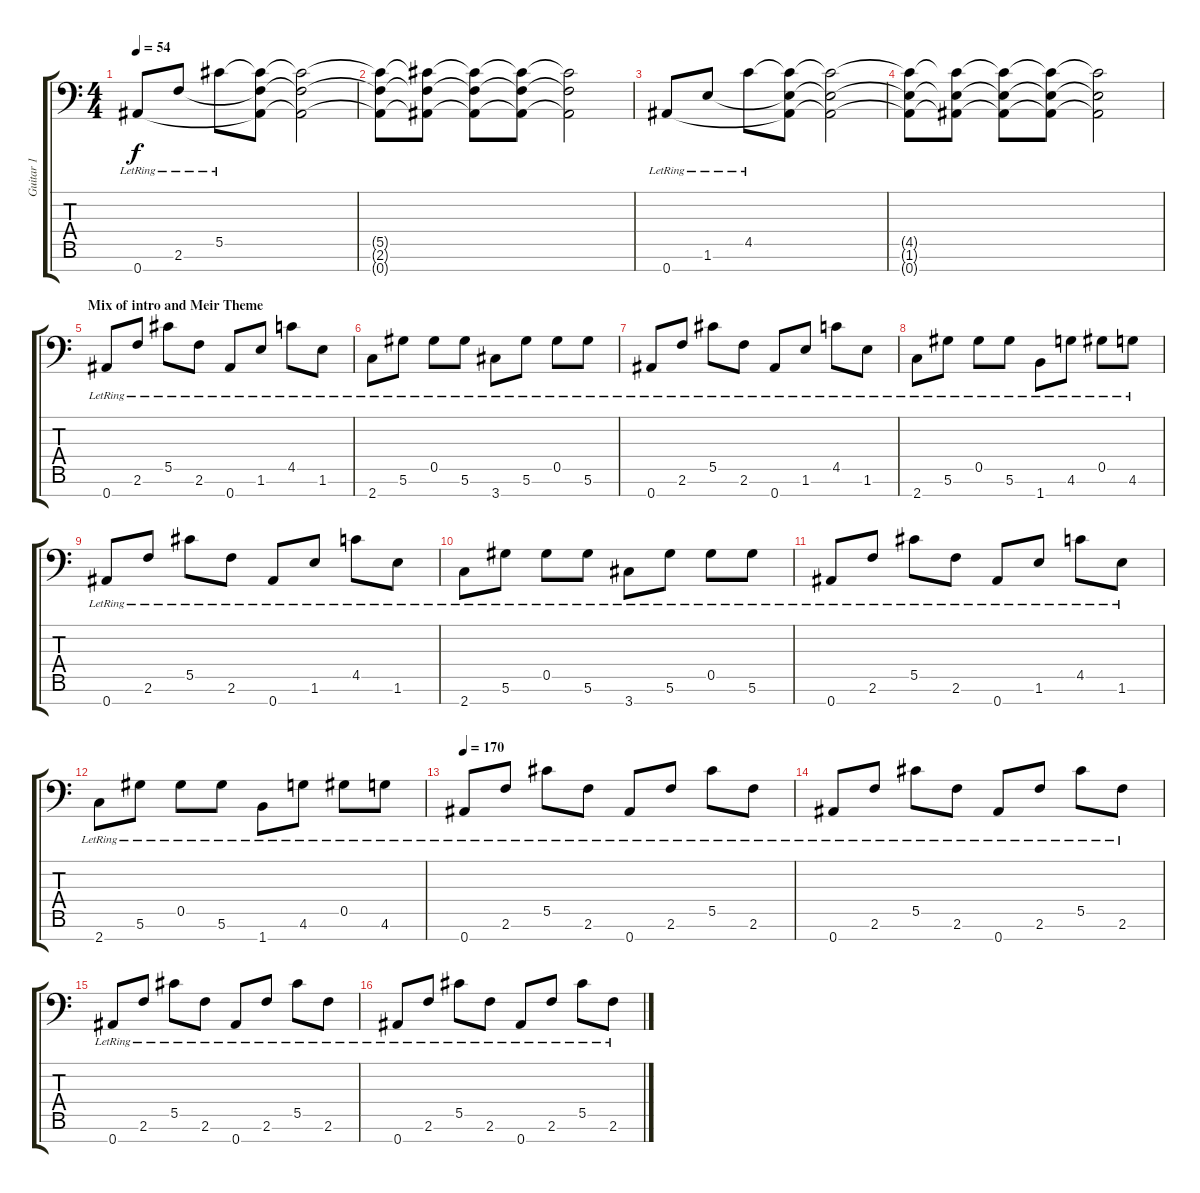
\track ("Guitar 1" "Guitar 1") {instrument acousticguitarsteel}
\staff {score tabs}
\tuning (Eb4 Bb3 Gb3 Db3 Ab2 Eb2 Bb1) {hide}
\ts (4 4)
\tempo 54
\clef f4
\ks c
0.7{lr}.8{dy f} 2.6{lr}.8 5.5{lr}.8 (5.5{t} 2.6{t} 0.7{t}).8 (5.5{t} 2.6{t} 0.7{t}).2 |
(5.5{t} 2.6{t} 0.7{t}).8 (5.5{t} 2.6{t} 0.7{t}).8 (5.5{t} 2.6{t} 0.7{t}).8 (5.5{t} 2.6{t} 0.7{t}).8 (5.5{t} 2.6{t} 0.7{t}).2 |
0.7{lr}.8 1.6{lr}.8 4.5{lr}.8 (4.5{t} 1.6{t} 0.7{t}).8 (4.5{t} 1.6{t} 0.7{t}).2 |
(4.5{t} 1.6{t} 0.7{t}).8 (4.5{t} 1.6{t} 0.7{t}).8 (4.5{t} 1.6{t} 0.7{t}).8 (4.5{t} 1.6{t} 0.7{t}).8 (4.5{t} 1.6{t} 0.7{t}).2 |
\section ("" "Mix of intro and Meir Theme")
0.7{lr}.8 2.6{lr}.8 5.5{lr}.8 2.6{lr}.8 0.7{lr}.8 1.6{lr}.8 4.5{lr}.8 1.6{lr}.8 |
2.7{lr}.8 5.6{lr}.8 0.5{lr}.8 5.6{lr}.8 3.7{lr}.8 5.6{lr}.8 0.5{lr}.8 5.6{lr}.8 |
0.7{lr}.8 2.6{lr}.8 5.5{lr}.8 2.6{lr}.8 0.7{lr}.8 1.6{lr}.8 4.5{lr}.8 1.6{lr}.8 |
2.7{lr}.8 5.6{lr}.8 0.5{lr}.8 5.6{lr}.8 1.7{lr}.8 4.6{lr}.8 0.5{lr}.8 4.6{lr}.8 |
0.7{lr}.8 2.6{lr}.8 5.5{lr}.8 2.6{lr}.8 0.7{lr}.8 1.6{lr}.8 4.5{lr}.8 1.6{lr}.8 |
2.7{lr}.8 5.6{lr}.8 0.5{lr}.8 5.6{lr}.8 3.7{lr}.8 5.6{lr}.8 0.5{lr}.8 5.6{lr}.8 |
0.7{lr}.8 2.6{lr}.8 5.5{lr}.8 2.6{lr}.8 0.7{lr}.8 1.6{lr}.8 4.5{lr}.8 1.6{lr}.8 |
2.7{lr}.8 5.6{lr}.8 0.5{lr}.8 5.6{lr}.8 1.7{lr}.8 4.6{lr}.8 0.5{lr}.8 4.6{lr}.8 |
\tempo 170
0.7{lr}.8 2.6{lr}.8 5.5{lr}.8 2.6{lr}.8 0.7{lr}.8 2.6{lr}.8 5.5{lr}.8 2.6{lr}.8 |
0.7{lr}.8 2.6{lr}.8 5.5{lr}.8 2.6{lr}.8 0.7{lr}.8 2.6{lr}.8 5.5{lr}.8 2.6{lr}.8 |
0.7{lr}.8 2.6{lr}.8 5.5{lr}.8 2.6{lr}.8 0.7{lr}.8 2.6{lr}.8 5.5{lr}.8 2.6{lr}.8 |
0.7{lr}.8 2.6{lr}.8 5.5{lr}.8 2.6{lr}.8 0.7{lr}.8 2.6{lr}.8 5.5{lr}.8 2.6{lr}.8
